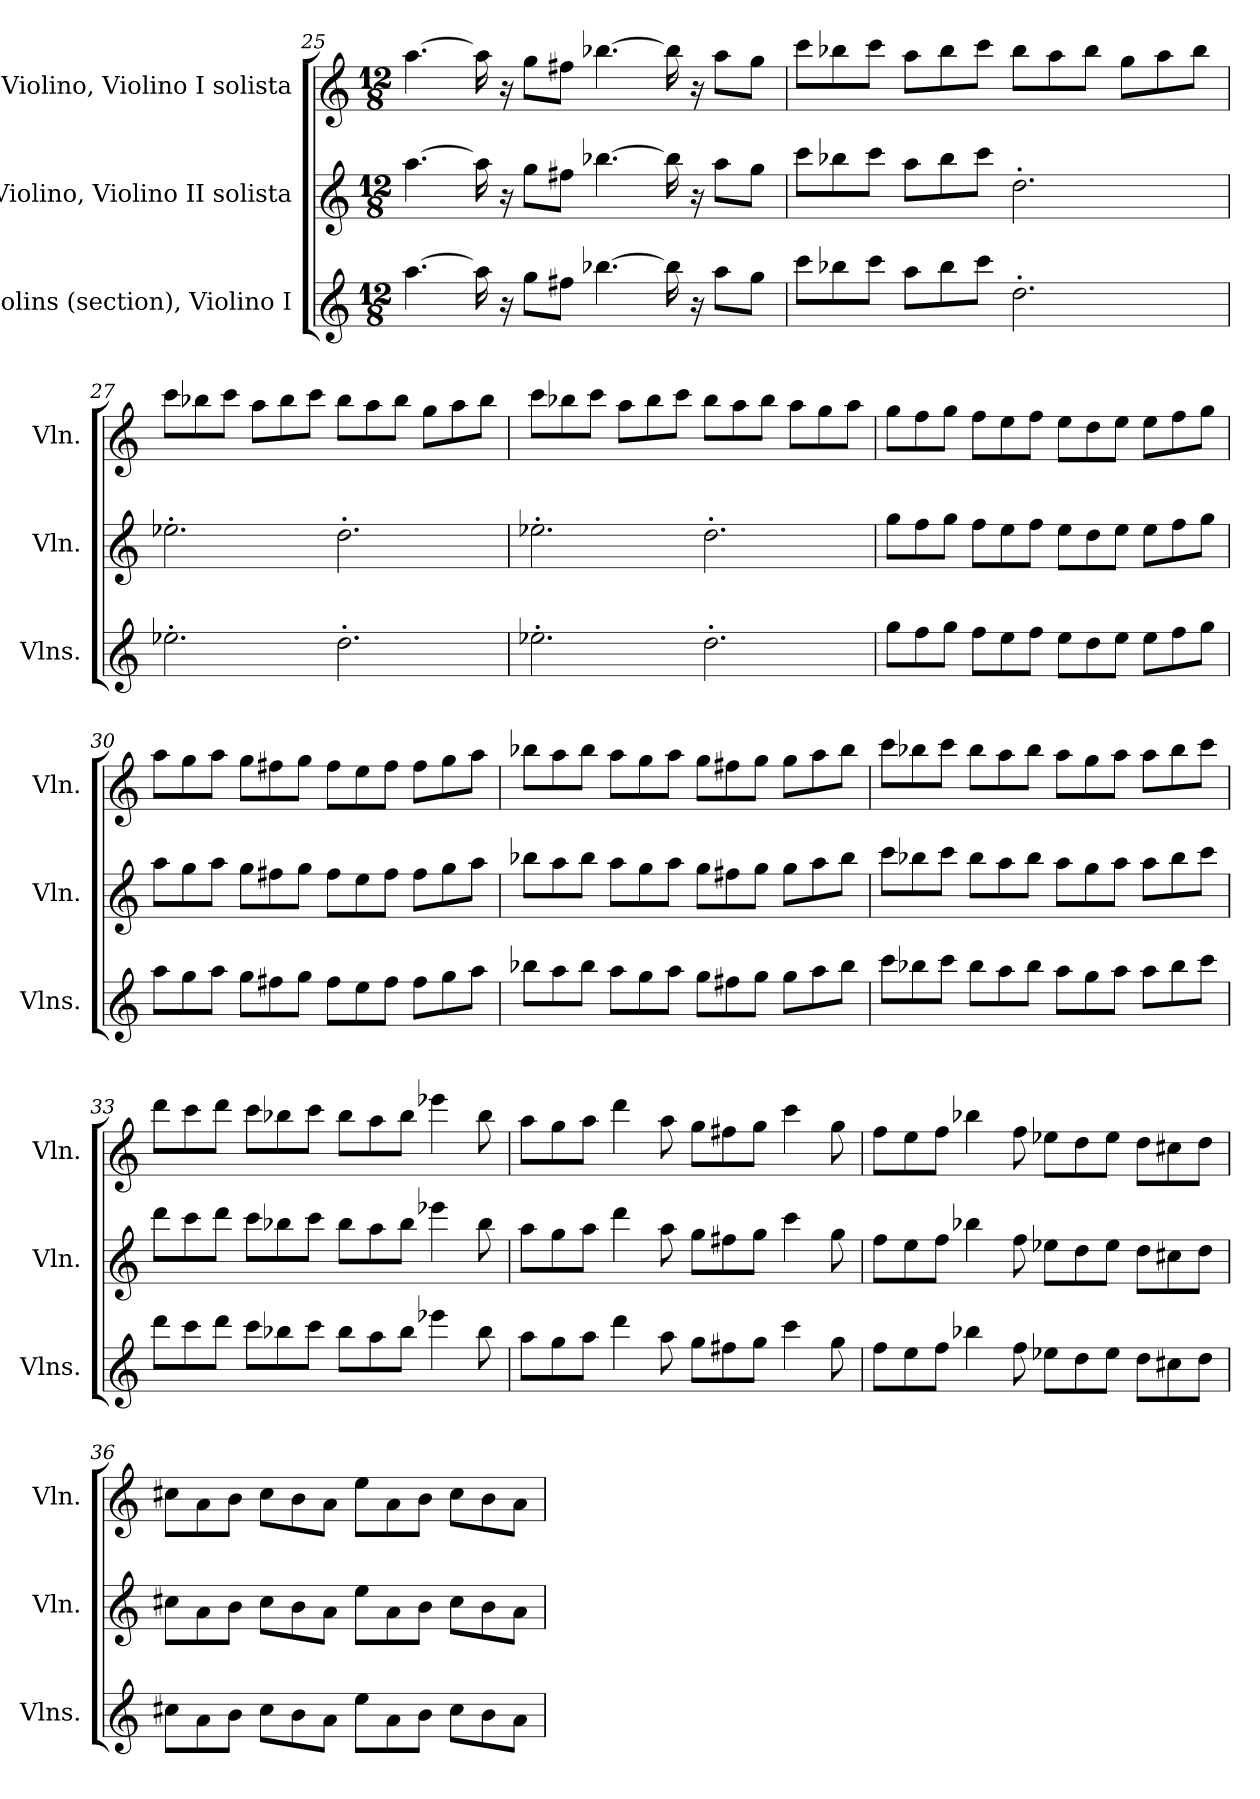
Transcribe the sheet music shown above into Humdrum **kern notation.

**kern	**kern	**kern
*part3	*part2	*part1
*staff3	*staff2	*staff1
*I"Violins (section), Violino I	*I"Violino, Violino II solista	*I"Violino, Violino I solista
*I'Vlns.	*I'Vln.	*I'Vln.
!!LO:LB:g=z
*clefG2	*clefG2	*clefG2
*k[]	*k[]	*k[]
*M12/8	*M12/8	*M12/8
=25	=25	=25
[4.aa\	[4.aa\	[4.aa\
16aa\]	16aa\]	16aa\]
16r	16r	16r
8gg\L	8gg\L	8gg\L
8ff#X\J	8ff#X\J	8ff#X\J
[4.bb-X\	[4.bb-X\	[4.bb-X\
16bb-\]	16bb-\]	16bb-\]
16r	16r	16r
8aa\L	8aa\L	8aa\L
8gg\J	8gg\J	8gg\J
=26	=26	=26
8ccc\L	8ccc\L	8ccc\L
8bb-X\	8bb-X\	8bb-X\
8ccc\J	8ccc\J	8ccc\J
8aa\L	8aa\L	8aa\L
8bb-\	8bb-\	8bb-\
8ccc\J	8ccc\J	8ccc\J
2.dd'\	2.dd'\	8bb-\L
.	.	8aa\
.	.	8bb-\J
.	.	8gg\L
.	.	8aa\
.	.	8bb-\J
!!LO:LB:g=z
=27	=27	=27
2.ee-X'\	2.ee-X'\	8ccc\L
.	.	8bb-X\
.	.	8ccc\J
.	.	8aa\L
.	.	8bb-\
.	.	8ccc\J
2.dd'\	2.dd'\	8bb-\L
.	.	8aa\
.	.	8bb-\J
.	.	8gg\L
.	.	8aa\
.	.	8bb-\J
=28	=28	=28
2.ee-X'\	2.ee-X'\	8ccc\L
.	.	8bb-X\
.	.	8ccc\J
.	.	8aa\L
.	.	8bb-\
.	.	8ccc\J
2.dd'\	2.dd'\	8bb-\L
.	.	8aa\
.	.	8bb-\J
.	.	8aa\L
.	.	8gg\
.	.	8aa\J
=29	=29	=29
8gg\L	8gg\L	8gg\L
8ff\	8ff\	8ff\
8gg\J	8gg\J	8gg\J
8ff\L	8ff\L	8ff\L
8ee\	8ee\	8ee\
8ff\J	8ff\J	8ff\J
8ee\L	8ee\L	8ee\L
8dd\	8dd\	8dd\
8ee\J	8ee\J	8ee\J
8ee\L	8ee\L	8ee\L
8ff\	8ff\	8ff\
8gg\J	8gg\J	8gg\J
!!LO:LB:g=z
=30	=30	=30
8aa\L	8aa\L	8aa\L
8gg\	8gg\	8gg\
8aa\J	8aa\J	8aa\J
8gg\L	8gg\L	8gg\L
8ff#X\	8ff#X\	8ff#X\
8gg\J	8gg\J	8gg\J
8ff#\L	8ff#\L	8ff#\L
8ee\	8ee\	8ee\
8ff#\J	8ff#\J	8ff#\J
8ff#\L	8ff#\L	8ff#\L
8gg\	8gg\	8gg\
8aa\J	8aa\J	8aa\J
=31	=31	=31
8bb-X\L	8bb-X\L	8bb-X\L
8aa\	8aa\	8aa\
8bb-\J	8bb-\J	8bb-\J
8aa\L	8aa\L	8aa\L
8gg\	8gg\	8gg\
8aa\J	8aa\J	8aa\J
8gg\L	8gg\L	8gg\L
8ff#X\	8ff#X\	8ff#X\
8gg\J	8gg\J	8gg\J
8gg\L	8gg\L	8gg\L
8aa\	8aa\	8aa\
8bb-\J	8bb-\J	8bb-\J
=32	=32	=32
8ccc\L	8ccc\L	8ccc\L
8bb-X\	8bb-X\	8bb-X\
8ccc\J	8ccc\J	8ccc\J
8bb-\L	8bb-\L	8bb-\L
8aa\	8aa\	8aa\
8bb-\J	8bb-\J	8bb-\J
8aa\L	8aa\L	8aa\L
8gg\	8gg\	8gg\
8aa\J	8aa\J	8aa\J
8aa\L	8aa\L	8aa\L
8bb-\	8bb-\	8bb-\
8ccc\J	8ccc\J	8ccc\J
!!LO:LB:g=z
=33	=33	=33
8ddd\L	8ddd\L	8ddd\L
8ccc\	8ccc\	8ccc\
8ddd\J	8ddd\J	8ddd\J
8ccc\L	8ccc\L	8ccc\L
8bb-X\	8bb-X\	8bb-X\
8ccc\J	8ccc\J	8ccc\J
8bb-\L	8bb-\L	8bb-\L
8aa\	8aa\	8aa\
8bb-\J	8bb-\J	8bb-\J
4eee-X\	4eee-X\	4eee-X\
8bb-\	8bb-\	8bb-\
=34	=34	=34
8aa\L	8aa\L	8aa\L
8gg\	8gg\	8gg\
8aa\J	8aa\J	8aa\J
4ddd\	4ddd\	4ddd\
8aa\	8aa\	8aa\
8gg\L	8gg\L	8gg\L
8ff#X\	8ff#X\	8ff#X\
8gg\J	8gg\J	8gg\J
4ccc\	4ccc\	4ccc\
8gg\	8gg\	8gg\
=35	=35	=35
8ff\L	8ff\L	8ff\L
8ee\	8ee\	8ee\
8ff\J	8ff\J	8ff\J
4bb-X\	4bb-X\	4bb-X\
8ff\	8ff\	8ff\
8ee-X\L	8ee-X\L	8ee-X\L
8dd\	8dd\	8dd\
8ee-\J	8ee-\J	8ee-\J
8dd\L	8dd\L	8dd\L
8cc#X\	8cc#X\	8cc#X\
8dd\J	8dd\J	8dd\J
!!LO:PB:g=z
=36	=36	=36
8cc#X\L	8cc#X\L	8cc#X\L
8a\	8a\	8a\
8b\J	8b\J	8b\J
8cc#\L	8cc#\L	8cc#\L
8b\	8b\	8b\
8a\J	8a\J	8a\J
8ee\L	8ee\L	8ee\L
8a\	8a\	8a\
8b\J	8b\J	8b\J
8cc#\L	8cc#\L	8cc#\L
8b\	8b\	8b\
8a\J	8a\J	8a\J
=	=	=
*-	*-	*-
